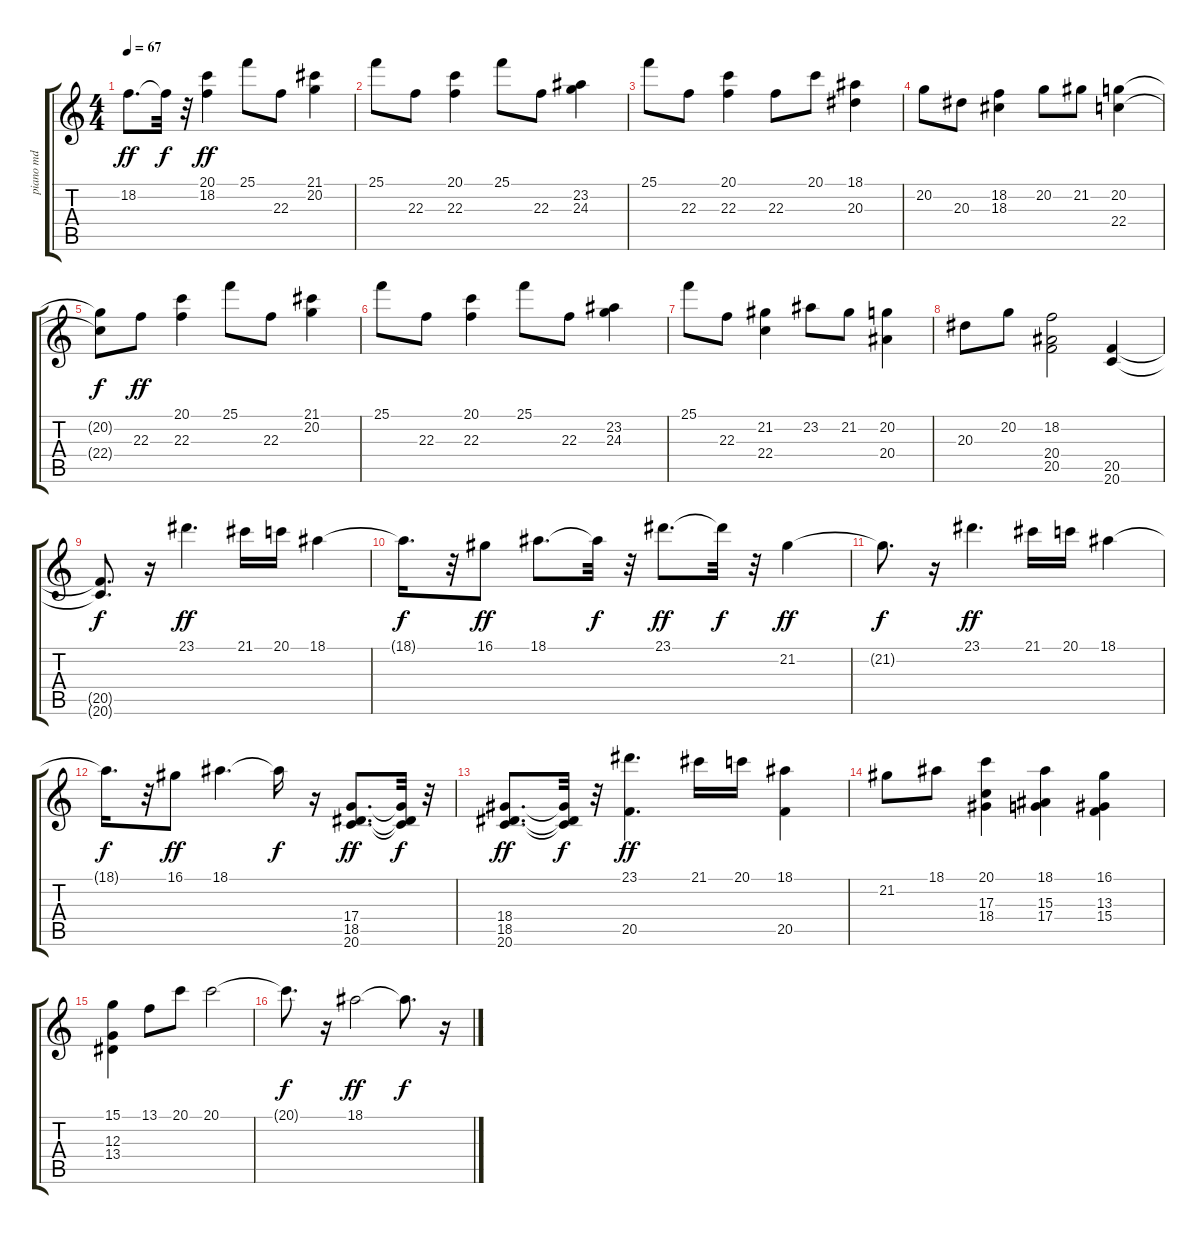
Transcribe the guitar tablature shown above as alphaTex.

\track ("piano md" "piano md") {instrument pad4choir}
\staff {score tabs}
\tuning (E4 B3 G3 D3 A2 E2) {hide}
\ts (4 4)
\tempo 67
\clef g2
\ks c
18.2.8{d dy ff instrument pad4choir} 18.2{t}.32{dy f} r.32 (20.1 18.2).4{dy ff} 25.1.8 22.3.8 (21.1 20.2).4 |
25.1.8 22.3.8 (20.1 22.3).4 25.1.8 22.3.8 (23.2 24.3).4 |
25.1.8 22.3.8 (20.1 22.3).4 22.3.8 20.1.8 (18.1 20.3).4 |
20.2.8 20.3.8 (18.2 18.3).4 20.2.8 21.2.8 (20.2 22.4).4 |
(20.2{t} 22.4{t}).8{dy f} 22.3.8{dy ff} (20.1 22.3).4 25.1.8 22.3.8 (21.1 20.2).4 |
25.1.8 22.3.8 (20.1 22.3).4 25.1.8 22.3.8 (23.2 24.3).4 |
25.1.8 22.3.8 (21.2 22.4).4 23.2.8 21.2.8 (20.2 20.4).4 |
20.3.8 20.2.8 (18.2 20.4 20.5).2 (20.5 20.6).4 |
(20.5{t} 20.6{t}).8{d dy f} r.16 23.1.4{d dy ff} 21.1.16 20.1.16 18.1.4 |
18.1{t}.16{d dy f} r.32 16.1.8{dy ff} 18.1.8{d} 18.1{t}.32{dy f} r.32 23.1.8{d dy ff} 23.1{t}.32{dy f} r.32 21.2.4{dy ff} |
21.2{t}.8{d dy f} r.16 23.1.4{d dy ff} 21.1.16 20.1.16 18.1.4 |
18.1{t}.16{d dy f} r.32 16.1.8{dy ff} 18.1.4{d} 18.1{t}.16{dy f} r.16 (17.4 18.5 20.6).8{d dy ff} (17.4{t} 18.5{t} 20.6{t}).32{dy f} r.32 |
(18.4 18.5 20.6).8{d dy ff} (18.4{t} 18.5{t} 20.6{t}).32{dy f} r.32 (23.1 20.5).4{d dy ff} 21.1.16 20.1.16 (18.1 20.5).4 |
21.2.8 18.1.8 (20.1 17.3 18.4).4 (18.1 15.3 17.4).4 (16.1 13.3 15.4).4 |
(15.1 12.3 13.4).4 13.1.8 20.1.8 20.1.2 |
20.1{t}.8{d dy f} r.16 18.1.2{dy ff} 18.1{t}.8{d dy f} r.16
